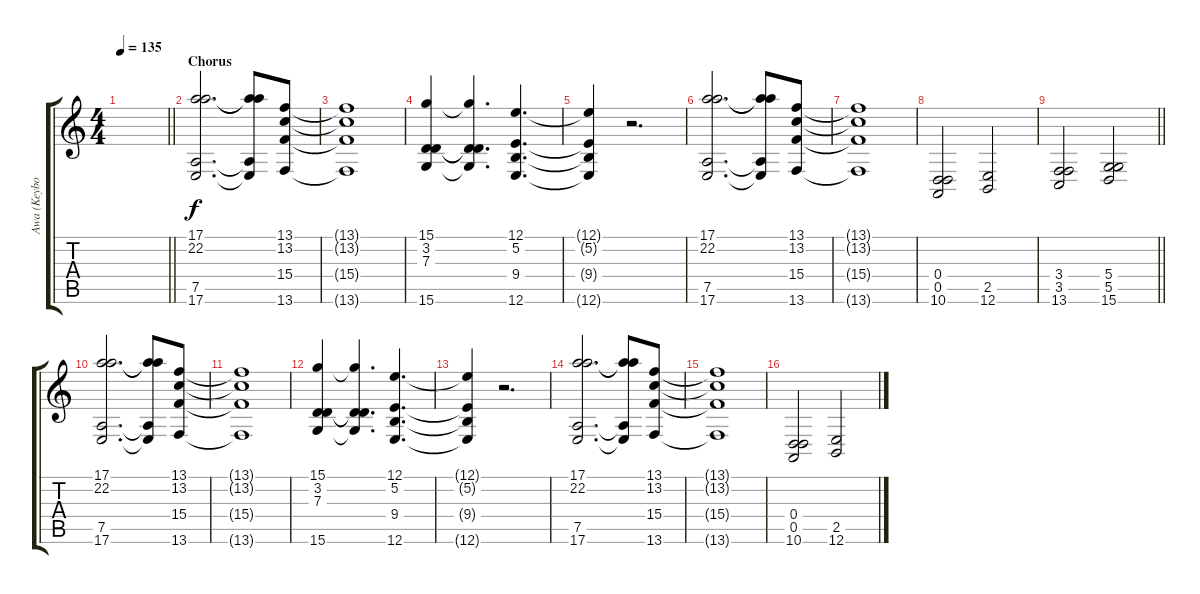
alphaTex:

\track ("Awa (Keyboard)" "Awa (Keybo") {instrument synthstrings1}
\staff {score tabs}
\tuning (E4 B3 G3 D3 A2 E2) {hide}
\ts (4 4)
\tempo 135
\clef g2
\barLineRight lightlight
\ks c
|
\section ("" "Chorus")
(17.1 22.2 7.5 17.6).2{d volume 9} (17.1{t} 22.2{t} 7.5{t} 17.6{t}).8 (13.1 13.2 15.4 13.6).8 |
(13.1{t} 13.2{t} 15.4{t} 13.6{t}).1 |
(15.1 3.2 7.3 15.6).4 (15.1{t} 3.2{t} 7.3{t} 15.6{t}).4{d} (12.1 5.2 9.4 12.6).4{d} |
(12.1{t} 5.2{t} 9.4{t} 12.6{t}).4 r.2{d} |
(17.1 22.2 7.5 17.6).2{d} (17.1{t} 22.2{t} 7.5{t} 17.6{t}).8 (13.1 13.2 15.4 13.6).8 |
(13.1{t} 13.2{t} 15.4{t} 13.6{t}).1 |
(0.4 0.5 10.6).2{volume 10} (2.5 12.6).2 |
\barLineRight lightlight
(3.4 3.5 13.6).2 (5.4 5.5 15.6).2 |
(17.1 22.2 7.5 17.6).2{d volume 9} (17.1{t} 22.2{t} 7.5{t} 17.6{t}).8 (13.1 13.2 15.4 13.6).8 |
(13.1{t} 13.2{t} 15.4{t} 13.6{t}).1 |
(15.1 3.2 7.3 15.6).4 (15.1{t} 3.2{t} 7.3{t} 15.6{t}).4{d} (12.1 5.2 9.4 12.6).4{d} |
(12.1{t} 5.2{t} 9.4{t} 12.6{t}).4 r.2{d} |
(17.1 22.2 7.5 17.6).2{d} (17.1{t} 22.2{t} 7.5{t} 17.6{t}).8 (13.1 13.2 15.4 13.6).8 |
(13.1{t} 13.2{t} 15.4{t} 13.6{t}).1 |
(0.4 0.5 10.6).2{volume 10} (2.5 12.6).2
